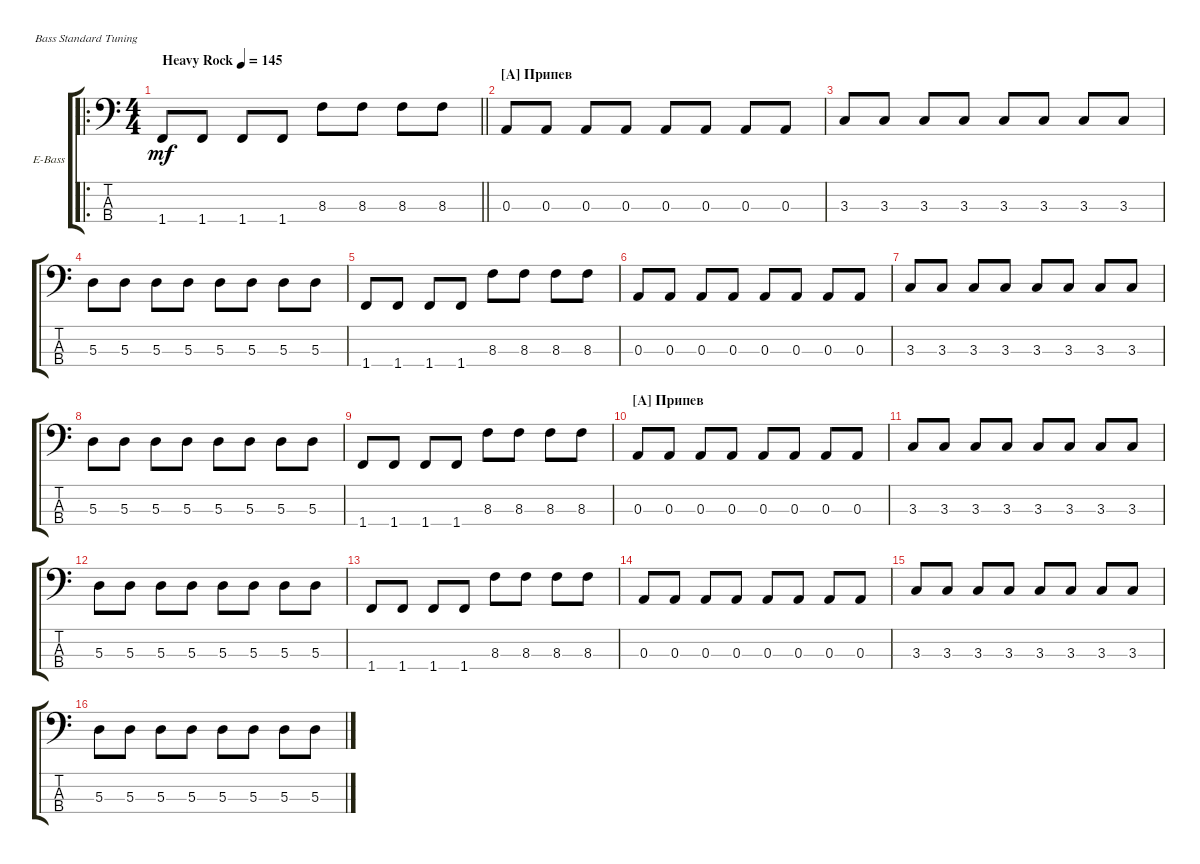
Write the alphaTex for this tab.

\defaultSystemsLayout 4
\bracketExtendMode groupsimilarinstruments
\firstSystemTrackNameOrientation horizontal
\otherSystemsTrackNameOrientation horizontal
\track ("Electric Bass" "E-Bass") {instrument electricbassfinger}
\staff {score tabs}
\tuning (G2 D2 A1 E1)
\ro
\ts (4 4)
\tempo (145 "Heavy Rock")
\clef f4
\barLineRight lightlight
\ks c
1.4.8{dy mf} 1.4.8 1.4.8 1.4.8 8.3.8 8.3.8 8.3.8 8.3.8 |
\section ("A" "Припев")
0.3.8 0.3.8 0.3.8 0.3.8 0.3.8 0.3.8 0.3.8 0.3.8 |
3.3.8 3.3.8 3.3.8 3.3.8 3.3.8 3.3.8 3.3.8 3.3.8 |
5.3.8 5.3.8 5.3.8 5.3.8 5.3.8 5.3.8 5.3.8 5.3.8 |
1.4.8 1.4.8 1.4.8 1.4.8 8.3.8 8.3.8 8.3.8 8.3.8 |
0.3.8 0.3.8 0.3.8 0.3.8 0.3.8 0.3.8 0.3.8 0.3.8 |
3.3.8 3.3.8 3.3.8 3.3.8 3.3.8 3.3.8 3.3.8 3.3.8 |
5.3.8 5.3.8 5.3.8 5.3.8 5.3.8 5.3.8 5.3.8 5.3.8 |
1.4.8 1.4.8 1.4.8 1.4.8 8.3.8 8.3.8 8.3.8 8.3.8 |
\section ("A" "Припев")
0.3.8 0.3.8 0.3.8 0.3.8 0.3.8 0.3.8 0.3.8 0.3.8 |
3.3.8 3.3.8 3.3.8 3.3.8 3.3.8 3.3.8 3.3.8 3.3.8 |
5.3.8 5.3.8 5.3.8 5.3.8 5.3.8 5.3.8 5.3.8 5.3.8 |
1.4.8 1.4.8 1.4.8 1.4.8 8.3.8 8.3.8 8.3.8 8.3.8 |
0.3.8 0.3.8 0.3.8 0.3.8 0.3.8 0.3.8 0.3.8 0.3.8 |
3.3.8 3.3.8 3.3.8 3.3.8 3.3.8 3.3.8 3.3.8 3.3.8 |
5.3.8 5.3.8 5.3.8 5.3.8 5.3.8 5.3.8 5.3.8 5.3.8
